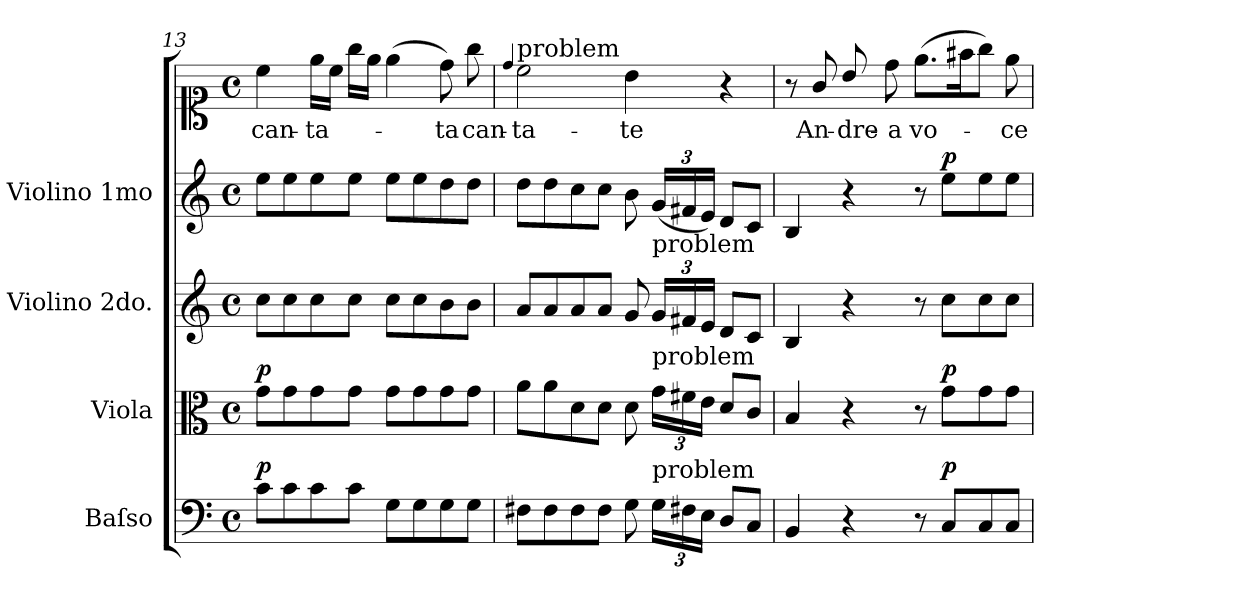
**kern	**dynam	**kern	**dynam	**kern	**kern	**dynam	**kern	**text
*part5	*part5	*part4	*part4	*part3	*part2	*part2	*part1	*part1
*staff5	*staff5	*staff4	*staff4	*staff3	*staff2	*staff2	*staff1	*staff1
*I"Baſso	*	*I"Viola	*	*I"Violino 2do.	*I"Violino 1mo	*	*	*
*	*	*I'vla	*	*	*I'vl I	*	*	*
*clefF4	*	*clefC3	*	*clefG2	*clefG2	*	*clefC1	*
*k[]	*	*k[]	*	*k[]	*k[]	*	*k[]	*
*M4/4	*	*M4/4	*	*M4/4	*M4/4	*	*M4/4	*
*met(c)	*	*met(c)	*	*met(c)	*met(c)	*	*met(c)	*
=13	=13	=13	=13	=13	=13	=13	=13	=13
!	!LO:DY:a	!	!LO:DY:a	!	!	!LO:DY:a	!	!
8c\L	p	8g\L	p	8cc\L	8ee\L	piano	4cc\	can-
8c\	.	8g\	.	8cc\	8ee\	.	.	.
8c\	.	8g\	.	8cc\	8ee\	.	16ee\LL	-ta-
.	.	.	.	.	.	.	16cc\JJ	.
8c\J	.	8g\J	.	8cc\J	8ee\J	.	16gg\LL	.
.	.	.	.	.	.	.	16ee\JJ	.
8G\L	.	8g\L	.	8cc\L	8ee\L	.	(4ee\	.
8G\	.	8g\	.	8cc\	8ee\	.	.	.
8G\	.	8g\	.	8b\	8dd\	.	8dd\)	-ta
8G\J	.	8g\J	.	8b\J	8dd\J	.	8gg\	can-
=14	=14	=14	=14	=14	=14	=14	=14	=14
.	.	.	.	.	.	.	4qqdd/	.
!	!	!	!	!	!	!	!LO:TX:a:t=problem	!
8F#X\L	.	8a\L	.	8a/L	8dd\L	.	2cc\	-ta-
8F#\	.	8a\	.	8a/	8dd\	.	.	.
8F#\	.	8d\	.	8a/	8cc\	.	.	.
8F#\J	.	8d\J	.	8a/J	8cc\J	.	.	.
8G\	.	8d\	.	8g/	8b\	.	4b\	-te
!	!	!	!	!LO:TX:a:t=problem	!	!	!	!
!	!	!LO:TX:a:t=problem	!	!	!	!	!	!
!LO:TX:a:t=problem	!	!	!	!	!	!	!	!
!	!LO:DY:a	!	!	!	!	!LO:DY:a	!	!
24G\LL	fo	24g\LL	.	24g/LL	(24g/LL	for	.	.
24F#X\	.	24f#X\	.	24f#X/	24f#X/	.	.	.
24E\JJ	.	24e\JJ	.	24e/JJ	24e/JJ)	.	.	.
8D/L	.	8d/L	.	8d/L	8d/L	.	4r	.
8C/J	.	8c/J	.	8c/J	8c/J	.	.	.
=15	=15	=15	=15	=15	=15	=15	=15	=15
4BB/	.	4B/	.	4B/	4B/	.	8r	.
.	.	.	.	.	.	.	8g/	An-
4r	.	4r	.	4r	4r	.	8b/	-dre-
.	.	.	.	.	.	.	8dd\	-a
8r	.	8r	.	8r	8r	.	(8.ee\L	vo-
!	!LO:DY:a	!	!LO:DY:a	!	!	!LO:DY:a	!	!
8C/L	p	8g\L	p	8cc\L	8ee\L	p	.	.
.	.	.	.	.	.	.	16ff#X\K	.
8C/	.	8g\	.	8cc\	8ee\	.	8gg\J)	.
8C/J	.	8g\J	.	8cc\J	8ee\J	.	8ee\	-ce
=	=	=	=	=	=	=	=	=
*-	*-	*-	*-	*-	*-	*-	*-	*-
